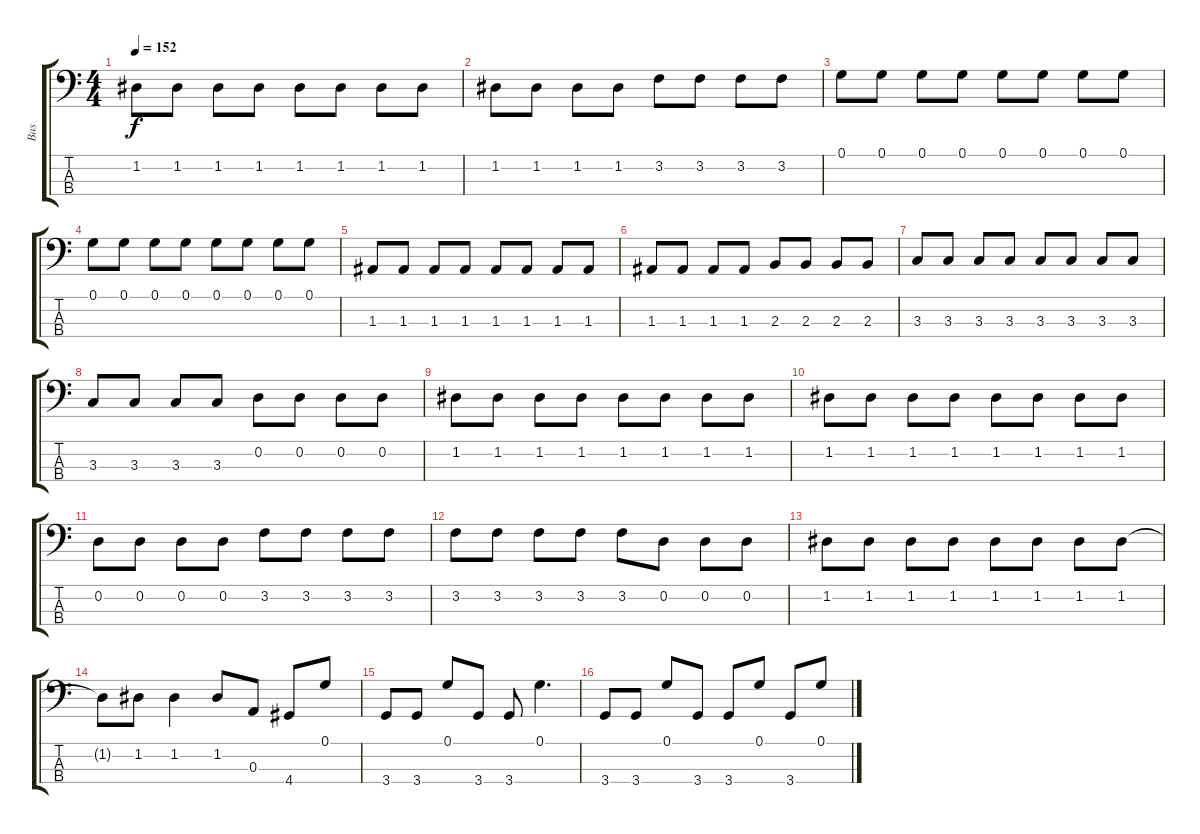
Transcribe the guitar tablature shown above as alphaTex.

\track ("Bas" "Bas") {instrument electricbassfinger}
\staff {score tabs}
\tuning (G2 D2 A1 E1) {hide}
\ts (4 4)
\tempo 152
\clef f4
\ks c
1.2.8{dy f} 1.2.8 1.2.8 1.2.8 1.2.8 1.2.8 1.2.8 1.2.8 |
1.2.8 1.2.8 1.2.8 1.2.8 3.2.8 3.2.8 3.2.8 3.2.8 |
0.1.8 0.1.8 0.1.8 0.1.8 0.1.8 0.1.8 0.1.8 0.1.8 |
0.1.8 0.1.8 0.1.8 0.1.8 0.1.8 0.1.8 0.1.8 0.1.8 |
1.3.8 1.3.8 1.3.8 1.3.8 1.3.8 1.3.8 1.3.8 1.3.8 |
1.3.8 1.3.8 1.3.8 1.3.8 2.3.8 2.3.8 2.3.8 2.3.8 |
3.3.8 3.3.8 3.3.8 3.3.8 3.3.8 3.3.8 3.3.8 3.3.8 |
3.3.8 3.3.8 3.3.8 3.3.8 0.2.8 0.2.8 0.2.8 0.2.8 |
1.2.8 1.2.8 1.2.8 1.2.8 1.2.8 1.2.8 1.2.8 1.2.8 |
1.2.8 1.2.8 1.2.8 1.2.8 1.2.8 1.2.8 1.2.8 1.2.8 |
0.2.8 0.2.8 0.2.8 0.2.8 3.2.8 3.2.8 3.2.8 3.2.8 |
3.2.8 3.2.8 3.2.8 3.2.8 3.2.8 0.2.8 0.2.8 0.2.8 |
1.2.8 1.2.8 1.2.8 1.2.8 1.2.8 1.2.8 1.2.8 1.2.8 |
1.2{t}.8 1.2.8 1.2.4 1.2.8 0.3.8 4.4.8 0.1.8 |
3.4.8 3.4.8 0.1.8 3.4.8 3.4.8 0.1.4{d} |
3.4.8 3.4.8 0.1.8 3.4.8 3.4.8 0.1.8 3.4.8 0.1.8
